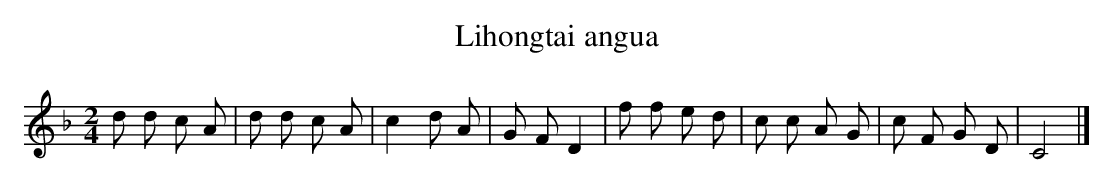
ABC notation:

X:1
T: Lihongtai angua
L: 1/8
M: 2/4
K: F
d d c A [I:setbarnb 1]|
d d c A |
c2d A |
G FD2 |
f f e d |
c c A G |
c F G D |
C4 |]
